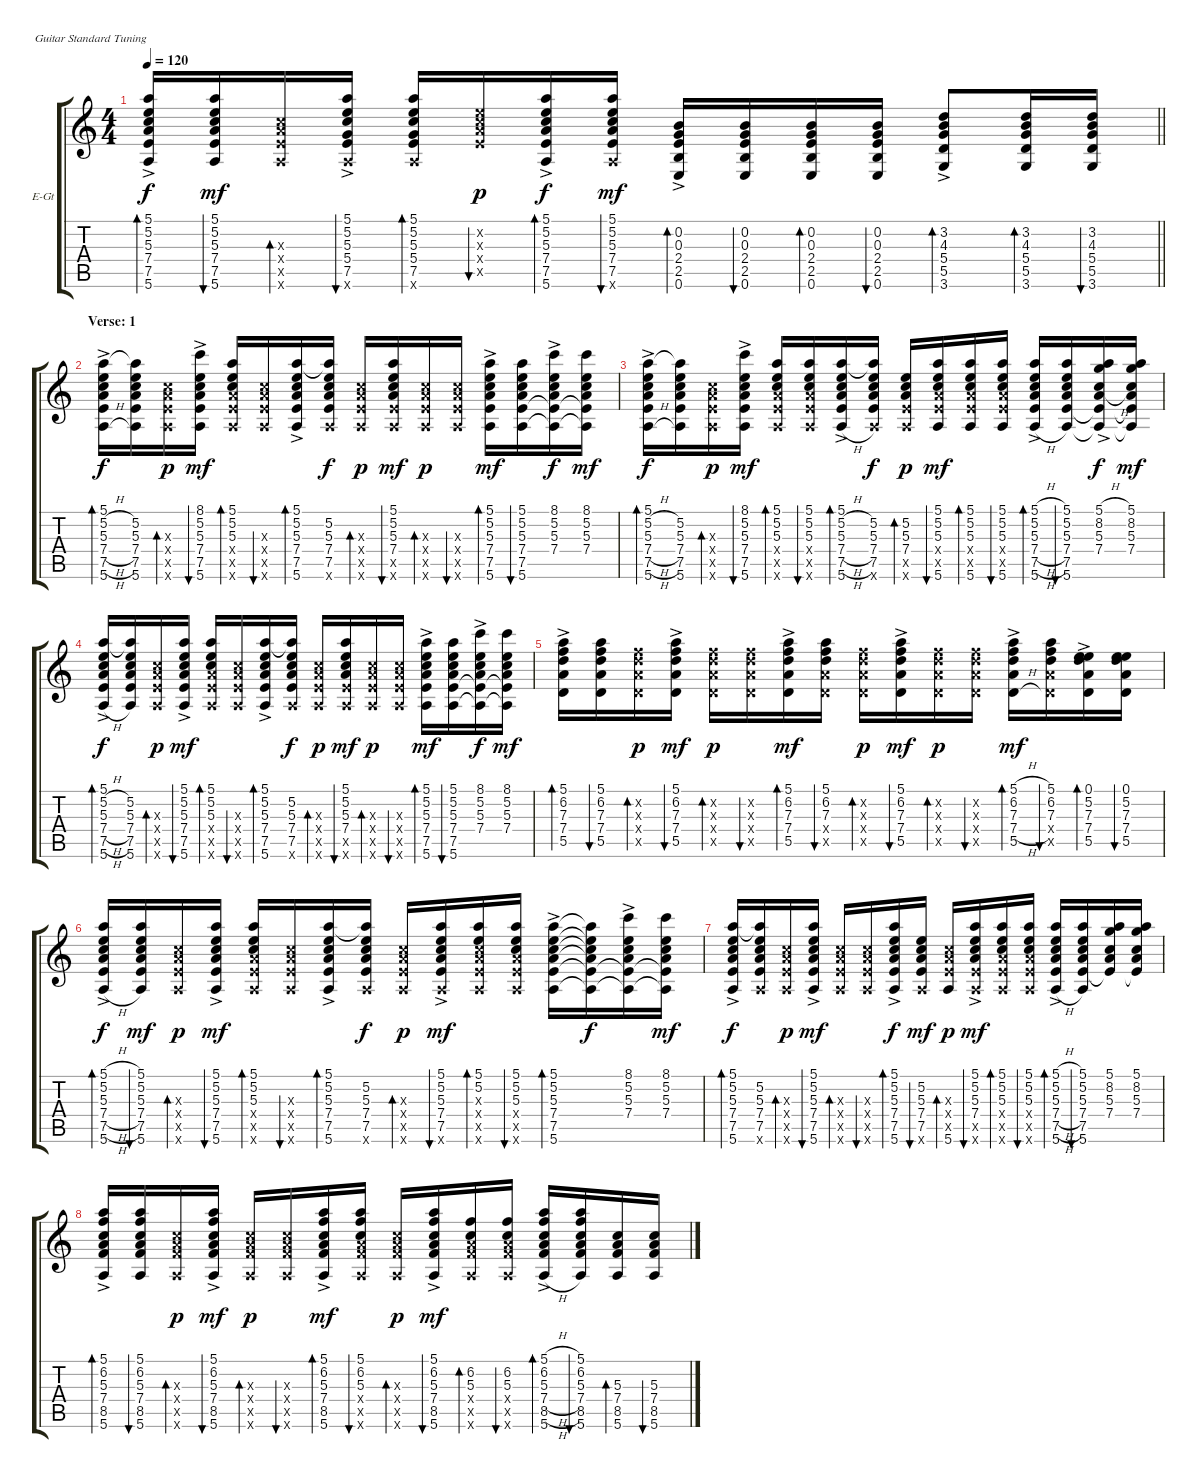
\bracketExtendMode groupsimilarinstruments
\firstSystemTrackNameOrientation horizontal
\otherSystemsTrackNameOrientation horizontal
\track ("Guitar 2" "E-Gt") {instrument electricguitarclean}
\staff {score tabs}
\tuning (E4 B3 G3 D3 A2 E2)
\ts (4 4)
\tempo 120
\clef g2
\barLineRight lightlight
\ks c
(5.1{ac} 5.2{ac} 5.3{ac} 7.4{ac} 7.5{ac} 5.6).16{bd 60 dy f} (5.1 5.2 5.3 7.4 7.5 5.6).16{bu 60 dy mf} (5.3{x} 7.4{x} 7.5{x} 5.6{x}).16{bd 60} (5.1{ac} 5.2{ac} 5.3{ac} 5.4{ac} 7.5{ac} 5.6{ac x}).16{bu 60} (5.1 5.2 5.3 5.4 7.5 5.6{x}).16{bd 60} (5.2{x} 5.3{x} 7.4{x} 7.5{x}).16{bu 60 dy p} (5.1{ac} 5.2{ac} 5.3{ac} 7.4{ac} 7.5{ac} 5.6).16{bd 60 dy f} (5.1 5.2 5.3 7.4 7.5 5.6{x}).16{bu 60 dy mf} (0.2{ac} 0.3{ac} 2.4{ac} 2.5{ac} 0.6{ac}).16{bd 60} (0.2 0.3 2.4 2.5 0.6).16{bu 60} (0.2 0.3 2.4 2.5 0.6).16{bd 60} (0.2 0.3 2.4 2.5 0.6).16{bu 60} (3.2{ac} 4.3{ac} 5.4{ac} 5.5{ac} 3.6{ac}).8{bd 60} (3.2 4.3 5.4 5.5 3.6).16{bd 60} (3.2 4.3 5.4 5.5 3.6).16{bu 60} |
\section ("" "Verse: 1")
(5.1{ac} 5.2{h ac} 5.3{h ac} 7.4{h ac} 7.5{h ac} 5.6{h}).16{bd 60 dy f} (5.1{t} 5.2 5.3 7.4 7.5 5.6).16 (5.3{x} 7.4{x} 7.5{x} 5.6{x}).16{bd 60 dy p} (8.1{ac} 5.2{ac} 5.3{ac} 7.4{ac} 7.5{ac} 5.6{ac}).16{bu 60 dy mf} (5.1 5.2 5.3 7.4{x} 7.5{x} 5.6{x}).16{bd 60} (5.3{x} 7.4{x} 7.5{x} 5.6{x}).16{bu 60} (5.1{ac} 5.2{ac} 5.3{ac} 7.4{ac} 7.5{ac} 5.6{ac}).16{bd 60} (5.1{t} 5.2 5.3 7.4 7.5 5.6{x}).16{dy f} (5.3{x} 7.4{x} 7.5{x} 5.6{x}).16{bd 60 dy p} (5.1 5.2 5.3 7.4 7.5{x} 5.6{x}).16{bu 60 dy mf} (5.3{x} 7.4{x} 7.5{x} 5.6{x}).16{bd 60 dy p} (5.3{x} 7.4{x} 7.5{x} 5.6{x}).16{bu 60} (5.1{ac} 5.2{ac} 5.3{ac} 7.4{ac} 7.5{ac} 5.6{ac}).16{bd 60 dy mf} (5.1 5.2 5.3 7.4 7.5 5.6).16{bu 60} (8.1{ac} 5.2{ac} 5.3{ac} 7.4{ac} 7.5{t} 5.6{t}).16{dy f} (8.1 5.2 5.3 7.4 7.5{t} 5.6{t}).16{dy mf} |
(5.1{ac} 5.2{h ac} 5.3{h ac} 7.4{h ac} 7.5{h ac} 5.6{h}).16{bd 60 dy f} (5.1{t} 5.2 5.3 7.4 7.5 5.6).16 (5.3{x} 7.4{x} 7.5{x} 5.6{x}).16{bd 60 dy p} (8.1{ac} 5.2{ac} 5.3{ac} 7.4{ac} 7.5{ac} 5.6{ac}).16{bu 60 dy mf} (5.1 5.2 5.3 7.4{x} 7.5{x} 5.6{x}).16{bd 60} (5.1 5.2 5.3 7.4{x} 7.5{x} 5.6{x}).16{bu 60} (5.1{ac} 5.2{h ac} 5.3{h ac} 7.4{h ac} 7.5{h ac} 5.6{h ac}).16{bd 60} (5.1{t} 5.2 5.3 7.4 7.5 5.6{x}).16{dy f} (5.2 5.3 7.4 7.5{x} 5.6{x}).16{bd 60 dy p} (5.1 5.2 5.3 7.4{x} 7.5{x} 5.6).16{bu 60 dy mf} (5.1 5.2 5.3 7.4{x} 7.5{x} 5.6).16{bd 60} (5.1 5.2 5.3 7.4{x} 7.5{x} 5.6).16{bu 60} (5.1{h ac} 5.2{h ac} 5.3{h ac} 7.4{h ac} 7.5{h ac} 5.6{h ac}).16{bd 60} (5.1 5.2 5.3 7.4 7.5 5.6).16{bu 60} (5.1{h ac} 8.2{h ac} 5.3{h ac} 7.4{h ac} 7.5{t} 5.6{t}).16{dy f} (5.1 8.2 5.3 7.4 7.5{t} 5.6{t}).16{dy mf} |
(5.1{ac} 5.2{h ac} 5.3{h ac} 7.4{h ac} 7.5{h ac} 5.6{h}).16{bd 60 dy f} (5.1{t} 5.2 5.3 7.4 7.5 5.6).16 (5.3{x} 7.4{x} 7.5{x} 5.6{x}).16{bd 60 dy p} (5.1{ac} 5.2{ac} 5.3{ac} 7.4{ac} 7.5{ac} 5.6{ac}).16{bu 60 dy mf} (5.1 5.2 5.3 7.4{x} 7.5{x} 5.6{x}).16{bd 60} (5.3{x} 7.4{x} 7.5{x} 5.6{x}).16{bu 60} (5.1{ac} 5.2{ac} 5.3{ac} 7.4{ac} 7.5{ac} 5.6{ac}).16{bd 60} (5.1{t} 5.2 5.3 7.4 7.5 5.6{x}).16{dy f} (5.3{x} 7.4{x} 7.5{x} 5.6{x}).16{bd 60 dy p} (5.1 5.2 5.3 7.4 7.5{x} 5.6{x}).16{bu 60 dy mf} (5.3{x} 7.4{x} 7.5{x} 5.6{x}).16{bd 60 dy p} (5.3{x} 7.4{x} 7.5{x} 5.6{x}).16{bu 60} (5.1{ac} 5.2{ac} 5.3{ac} 7.4{ac} 7.5{ac} 5.6{ac}).16{bd 60 dy mf} (5.1 5.2 5.3 7.4 7.5 5.6).16{bu 60} (8.1{ac} 5.2{ac} 5.3{ac} 7.4{ac} 7.5{t} 5.6{t}).16{dy f} (8.1 5.2 5.3 7.4 7.5{t} 5.6{t}).16{dy mf} |
(5.1{ac} 6.2{ac} 7.3{ac} 7.4{ac} 5.5{ac}).16{bd 60} (5.1 6.2 7.3 7.4 5.5).16{bu 60} (6.2{x} 7.3{x} 7.4{x} 5.5{x}).16{bd 60 dy p} (5.1{ac} 6.2{ac} 7.3{ac} 7.4{ac} 5.5{ac}).16{bu 60 dy mf} (6.2{x} 7.3{x} 7.4{x} 5.5{x}).16{bd 60 dy p} (6.2{x} 7.3{x} 7.4{x} 5.5{x}).16{bu 60} (5.1{ac} 6.2{ac} 7.3{ac} 7.4{ac} 5.5{ac}).16{bd 60 dy mf} (5.1 6.2 7.3 7.4{x} 5.5{x}).16{bu 60} (6.2{x} 7.3{x} 7.4{x} 5.5{x}).16{bd 60 dy p} (5.1{ac} 6.2{ac} 7.3{ac} 7.4{ac} 5.5{ac}).16{bu 60 dy mf} (6.2{x} 7.3{x} 7.4{x} 5.5{x}).16{bd 60 dy p} (6.2{x} 7.3{x} 7.4{x} 5.5{x}).16{bu 60} (5.1{h ac} 6.2{h ac} 7.3{h ac} 7.4{h ac} 5.5{h ac}).16{bd 60 dy mf} (5.1 6.2 7.3 7.4{x} 5.5{x}).16{bu 60} (0.1{ac} 5.2{ac} 7.3{ac} 7.4{ac} 5.5{ac}).16{bd 60} (0.1 5.2 7.3 7.4 5.5).16{bu 60} |
(5.1{h ac} 5.2{h ac} 5.3{h ac} 7.4{h ac} 7.5{h ac} 5.6{h}).16{bd 60 dy f} (5.1 5.2 5.3 7.4 7.5 5.6).16{bu 60 dy mf} (5.3{x} 7.4{x} 7.5{x} 5.6{x}).16{bd 60 dy p} (5.1{ac} 5.2{ac} 5.3{ac} 7.4{ac} 7.5{ac} 5.6{ac}).16{bu 60 dy mf} (5.1 5.2 5.3 7.4{x} 7.5{x} 5.6{x}).16{bd 60} (5.3{x} 7.4{x} 7.5{x} 5.6{x}).16{bu 60} (5.1{ac} 5.2{ac} 5.3{ac} 7.4{ac} 7.5{ac} 5.6{ac}).16{bd 60} (5.1{t} 5.2 5.3 7.4 7.5 5.6{x}).16{dy f} (5.3{x} 7.4{x} 7.5{x} 5.6{x}).16{bd 60 dy p} (5.1{ac} 5.2{ac} 5.3{ac} 7.4{ac} 7.5{ac} 5.6{ac x}).16{bu 60 dy mf} (5.1 5.2 5.3{x} 7.4{x} 7.5{x} 5.6{x}).16{bd 60} (5.1 5.2 5.3 7.4{x} 7.5{x} 5.6{x}).16{bu 60} (5.1{ac} 5.2{ac} 5.3{ac} 7.4{ac} 7.5{ac} 5.6{ac}).16{bd 60} (5.1{t} 5.2{t} 5.3{t} 7.4{t} 7.5{t} 5.6{t}).16{dy f} (8.1{ac} 5.2{ac} 5.3{ac} 7.4{ac} 7.5{t} 5.6{t}).16 (8.1 5.2 5.3 7.4 7.5{t} 5.6{t}).16{dy mf} |
(5.1{ac} 5.2{ac} 5.3{ac} 7.4{ac} 7.5{ac} 5.6).16{bd 60 dy f} (5.1{t} 5.2 5.3 7.4 7.5 5.6{x}).16 (5.3{x} 7.4{x} 7.5{x} 5.6{x}).16{bd 60 dy p} (5.1{ac} 5.2{ac} 5.3{ac} 7.4{ac} 7.5{ac} 5.6{ac}).16{bu 60 dy mf} (5.3{x} 7.4{x} 7.5{x} 5.6{x}).16{bd 60} (5.3{x} 7.4{x} 7.5{x} 5.6{x}).16{bu 60} (5.1 5.2{ac} 5.3{ac} 7.4{ac} 7.5{ac} 5.6{ac}).16{bd 60 dy f} (5.2 5.3 7.4 7.5 5.6{x}).16{bu 60 dy mf} (5.3{x} 7.4{x} 7.5{x} 5.6).16{bd 60 dy p} (5.1{ac} 5.2{ac} 5.3{ac} 7.4{ac} 7.5{ac x} 5.6{ac x}).16{bu 60 dy mf} (5.1 5.2 5.3 7.4{x} 7.5{x} 5.6{x}).16{bd 60} (5.1 5.2 5.3 7.4{x} 7.5{x} 5.6{x}).16{bu 60} (5.1{h ac} 5.2{h ac} 5.3{h ac} 7.4{h ac} 7.5{h ac} 5.6{h ac}).16{bd 60} (5.1 5.2 5.3 7.4 7.5 5.6).16{bu 60} (5.1 8.2 5.3 7.4 7.5{t}).16 (5.1 8.2 5.3 7.4 7.5{t}).16 |
(5.1{ac} 6.2{ac} 5.3{ac} 7.4{ac} 8.5{ac} 5.6{ac}).16{bd 60} (5.1 6.2 5.3 7.4 8.5 5.6).16{bu 60} (5.3{x} 7.4{x} 8.5{x} 5.6{x}).16{bd 60 dy p} (5.1{ac} 6.2{ac} 5.3{ac} 7.4{ac} 8.5{ac} 5.6{ac}).16{bu 60 dy mf} (5.3{x} 7.4{x} 8.5{x} 5.6{x}).16{bd 60 dy p} (5.3{x} 7.4{x} 8.5{x} 5.6{x}).16{bu 60} (5.1{ac} 6.2{ac} 5.3{ac} 7.4{ac} 8.5{ac} 5.6{ac}).16{bd 60 dy mf} (5.1 6.2 5.3 7.4{x} 8.5{x} 5.6{x}).16{bu 60} (5.3{x} 7.4{x} 8.5{x} 5.6{x}).16{bd 60 dy p} (5.1{ac} 6.2{ac} 5.3{ac} 7.4{ac} 8.5{ac} 5.6{ac}).16{bu 60 dy mf} (6.2 5.3 7.4{x} 8.5{x} 5.6{x}).16{bd 60} (6.2 5.3 7.4{x} 8.5{x} 5.6{x}).16{bu 60} (5.1{h ac} 6.2{h ac} 5.3{h ac} 7.4{h ac} 8.5{h ac} 5.6{h ac}).16{bd 60} (5.1 6.2 5.3 7.4 8.5 5.6).16{bu 60} (5.3 7.4 8.5 5.6).16{bd 60} (5.3 7.4 8.5 5.6).16{bu 60}
